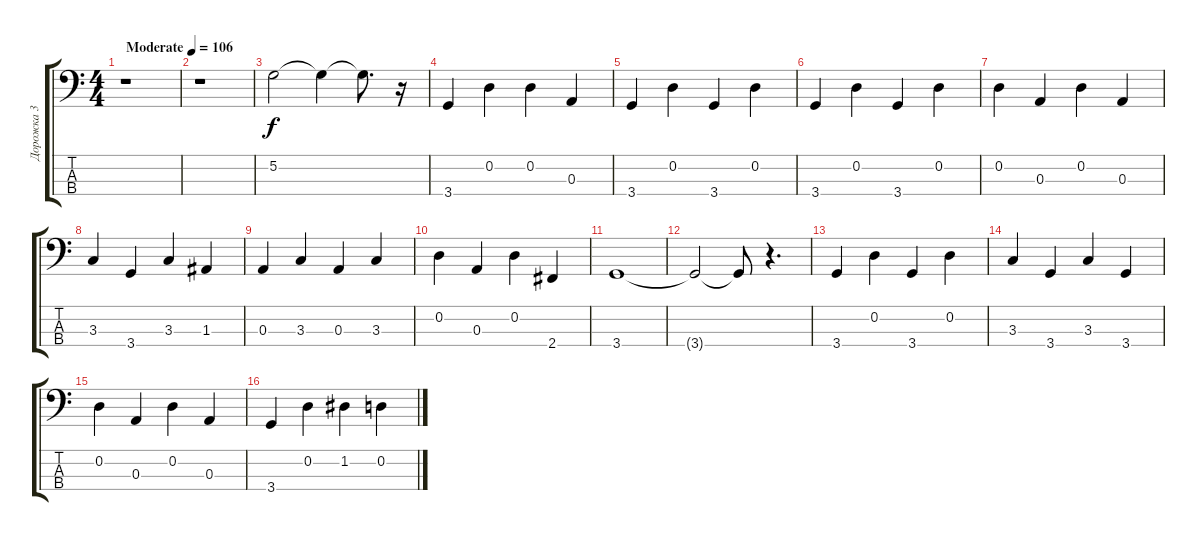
\track ("Дорожка 3" "Дорожка 3") {instrument electricbassfinger}
\staff {score tabs}
\tuning (G2 D2 A1 E1) {hide}
\ts (4 4)
\tempo (106 "Moderate")
\clef f4
\ks c
r.1{dy f instrument electricbassfinger} |
r.1 |
5.2.2 5.2{t}.4 5.2{t}.8{d} r.16 |
3.4.4 0.2.4 0.2.4 0.3.4 |
3.4.4 0.2.4 3.4.4 0.2.4 |
3.4.4 0.2.4 3.4.4 0.2.4 |
0.2.4 0.3.4 0.2.4 0.3.4 |
3.3.4 3.4.4 3.3.4 1.3.4 |
0.3.4 3.3.4 0.3.4 3.3.4 |
0.2.4 0.3.4 0.2.4 2.4.4 |
3.4.1 |
3.4{t}.2 3.4{t}.8 r.4{d} |
3.4.4 0.2.4 3.4.4 0.2.4 |
3.3.4 3.4.4 3.3.4 3.4.4 |
0.2.4 0.3.4 0.2.4 0.3.4 |
3.4.4 0.2.4 1.2.4 0.2.4
